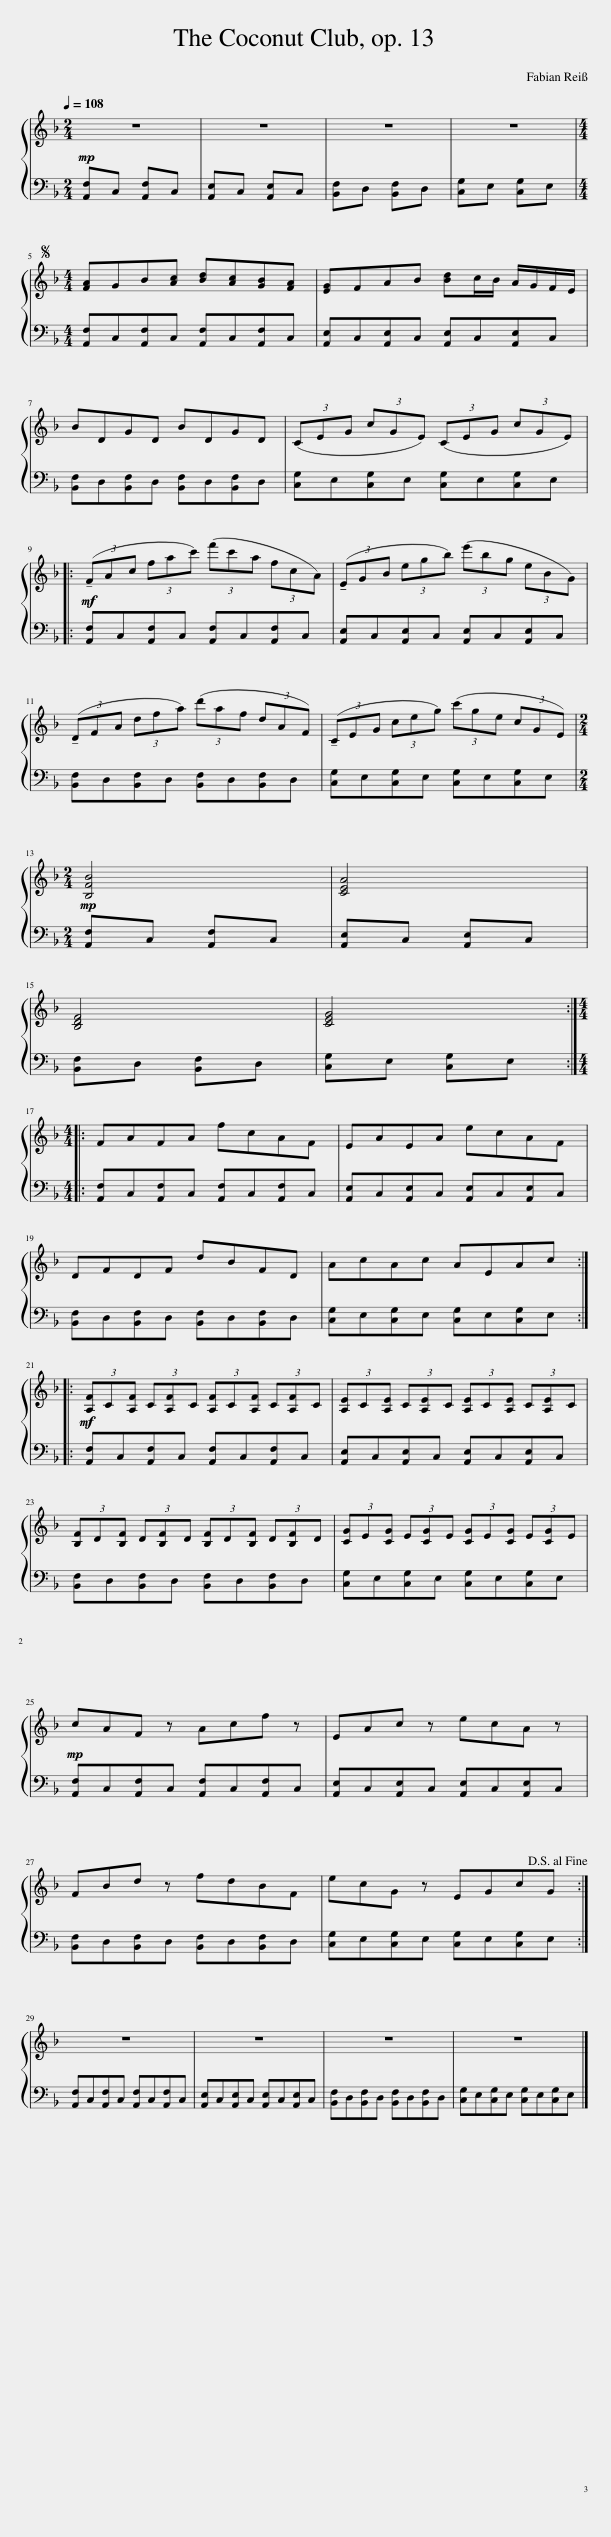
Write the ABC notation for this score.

X:1
%%score { 1 | 2 }
L:1/8
Q:1/4=108
M:2/4
I:linebreak $
K:F
V:1 treble
V:2 bass
V:1
!mp! z4 | z4 | z4 | z4 |$[M:4/4]S [FA]GB[Ac] [Bd][Ac][GB][FA] | %5
 [EG]FAB [Bd]c/B/ A/G/F/E/ |$ BDGD BDGD | (3(CEG (3cGE) (3(CEG (3cGE) |:$!mf! (3(!tenuto!FAc (3fac') (3(f'c'a (3fcA) | (3(!tenuto!EGB (3egb) (3(e'bg (3eBG) |$ %10
 (3(!tenuto!DFA (3dfa) (3(d'af (3dAF) | (3(!tenuto!CEG (3ceg) (3(c'ge (3cGE) |$[M:2/4]!mp! [B,FB]4 | [CEA]4 |$ [B,DF]4 | %15
 [CEG]4 ::$[M:4/4] FAFA fcAF | EAEA ecAF |$ DFDF dBFD | AcAc AEAc ::$ %20
 (3[A,F]C[A,F] (3C[A,F]C (3[A,F]C[A,F] (3C[A,F]C | (3[A,E]C[A,E] (3C[A,E]C (3[A,E]C[A,E] (3C[A,E]C |$ (3[B,F]D[B,F] (3D[B,F]D (3[B,F]D[B,F] (3D[B,F]D | (3[CG]E[CG] (3E[CG]E (3[CG]E[CG] (3E[CG]E |$!mp! cAF z Acf z | %25
 EAc z ecA z |$ FBd z fdBF | ecG z EGcG!D.S.! :|$ z8 | z8 | %30
 z8 | z8!fine! |] %32
V:2
 [A,,F,]C, [A,,F,]C, | [A,,E,]C, [A,,E,]C, | [B,,F,]D, [B,,F,]D, | [C,G,]E, [C,G,]E, |$[M:4/4] [A,,F,]C,[A,,F,]C, [A,,F,]C,[A,,F,]C, | %5
 [A,,E,]C,[A,,E,]C, [A,,E,]C,[A,,E,]C, |$ [B,,F,]D,[B,,F,]D, [B,,F,]D,[B,,F,]D, | [C,G,]E,[C,G,]E, [C,G,]E,[C,G,]E, |:$ [A,,F,]C,[A,,F,]C, [A,,F,]C,[A,,F,]C, | [A,,E,]C,[A,,E,]C, [A,,E,]C,[A,,E,]C, |$ %10
 [B,,F,]D,[B,,F,]D, [B,,F,]D,[B,,F,]D, | [C,G,]E,[C,G,]E, [C,G,]E,[C,G,]E, |$[M:2/4] [A,,F,]C, [A,,F,]C, | [A,,E,]C, [A,,E,]C, |$ [B,,F,]D, [B,,F,]D, | %15
 [C,G,]E, [C,G,]E, ::$[M:4/4] [A,,F,]C,[A,,F,]C, [A,,F,]C,[A,,F,]C, | [A,,E,]C,[A,,E,]C, [A,,E,]C,[A,,E,]C, |$ [B,,F,]D,[B,,F,]D, [B,,F,]D,[B,,F,]D, | [C,G,]E,[C,G,]E, [C,G,]E,[C,G,]E, ::$ %20
!mf! [A,,F,]C,[A,,F,]C, [A,,F,]C,[A,,F,]C, | [A,,E,]C,[A,,E,]C, [A,,E,]C,[A,,E,]C, |$ [B,,F,]D,[B,,F,]D, [B,,F,]D,[B,,F,]D, | [C,G,]E,[C,G,]E, [C,G,]E,[C,G,]E, |$ [A,,F,]C,[A,,F,]C, [A,,F,]C,[A,,F,]C, | %25
 [A,,E,]C,[A,,E,]C, [A,,E,]C,[A,,E,]C, |$ [B,,F,]D,[B,,F,]D, [B,,F,]D,[B,,F,]D, | [C,G,]E,[C,G,]E, [C,G,]E,[C,G,]E, :|$ [A,,F,]C,[A,,F,]C, [A,,F,]C,[A,,F,]C, | [A,,E,]C,[A,,E,]C, [A,,E,]C,[A,,E,]C, | %30
 [B,,F,]D,[B,,F,]D, [B,,F,]D,[B,,F,]D, | [C,G,]E,[C,G,]E, [C,G,]E,[C,G,]E, |] %32
